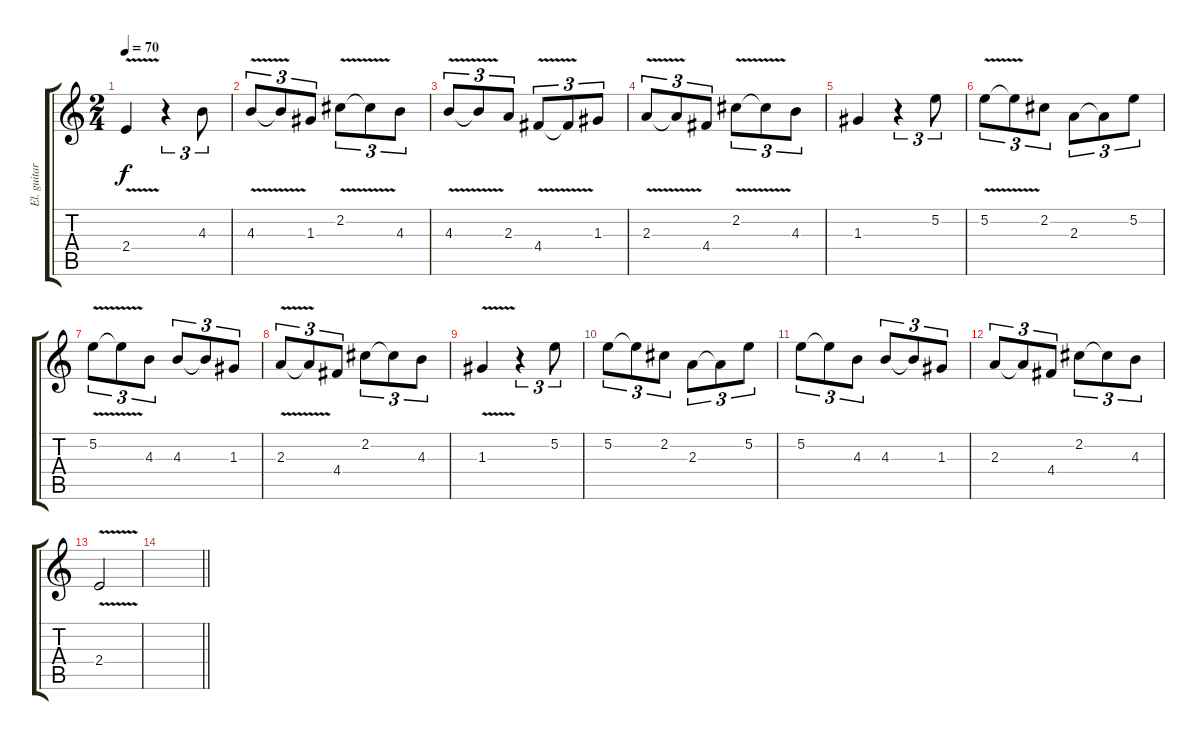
\track ("El. guitar (Эл. гитара)" "El. guitar") {instrument overdrivenguitar}
\staff {score tabs}
\tuning (E4 B3 G3 D3 A2 E2) {hide}
\ts (2 4)
\tempo 70
\clef g2
\ks c
2.4{v}.4{dy f} r.4{tu (3 2)} 4.3.8{tu (3 2)} |
4.3{v}.8{tu (3 2)} 4.3{t}.8{tu (3 2)} 1.3.8{tu (3 2)} 2.2{v}.8{tu (3 2)} 2.2{t}.8{tu (3 2)} 4.3.8{tu (3 2)} |
4.3{v}.8{tu (3 2)} 4.3{t}.8{tu (3 2)} 2.3.8{tu (3 2)} 4.4{v}.8{tu (3 2)} 4.4{t}.8{tu (3 2)} 1.3.8{tu (3 2)} |
2.3{v}.8{tu (3 2)} 2.3{t}.8{tu (3 2)} 4.4.8{tu (3 2)} 2.2{v}.8{tu (3 2)} 2.2{t}.8{tu (3 2)} 4.3.8{tu (3 2)} |
1.3.4 r.4{tu (3 2)} 5.2.8{tu (3 2)} |
5.2{v}.8{tu (3 2)} 5.2{t}.8{tu (3 2)} 2.2.8{tu (3 2)} 2.3.8{tu (3 2)} 2.3{t}.8{tu (3 2)} 5.2.8{tu (3 2)} |
5.2{v}.8{tu (3 2)} 5.2{t}.8{tu (3 2)} 4.3.8{tu (3 2)} 4.3.8{tu (3 2)} 4.3{t}.8{tu (3 2)} 1.3.8{tu (3 2)} |
2.3{v}.8{tu (3 2)} 2.3{t}.8{tu (3 2)} 4.4.8{tu (3 2)} 2.2.8{tu (3 2)} 2.2{t}.8{tu (3 2)} 4.3.8{tu (3 2)} |
1.3{v}.4 r.4{tu (3 2)} 5.2.8{tu (3 2)} |
5.2.8{tu (3 2)} 5.2{t}.8{tu (3 2)} 2.2.8{tu (3 2)} 2.3.8{tu (3 2)} 2.3{t}.8{tu (3 2)} 5.2.8{tu (3 2)} |
5.2.8{tu (3 2)} 5.2{t}.8{tu (3 2)} 4.3.8{tu (3 2)} 4.3.8{tu (3 2)} 4.3{t}.8{tu (3 2)} 1.3.8{tu (3 2)} |
2.3.8{tu (3 2)} 2.3{t}.8{tu (3 2)} 4.4.8{tu (3 2)} 2.2.8{tu (3 2)} 2.2{t}.8{tu (3 2)} 4.3.8{tu (3 2)} |
2.4{v}.2 |
\barLineRight lightlight
